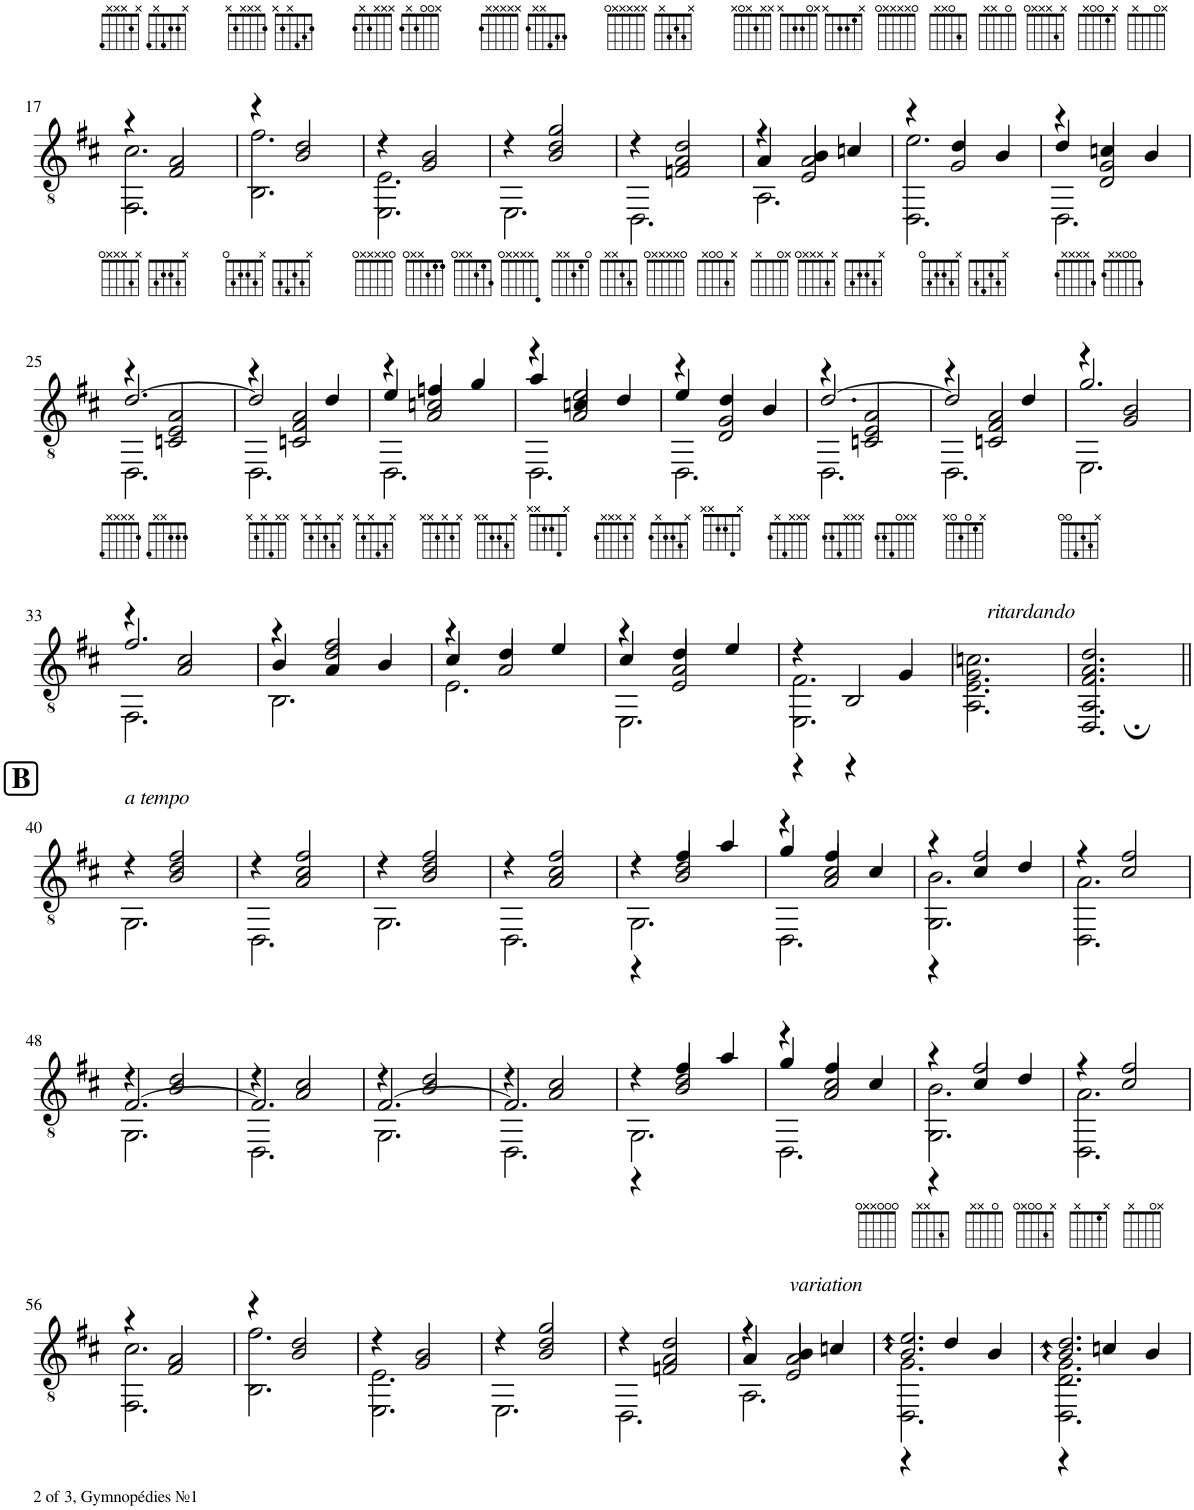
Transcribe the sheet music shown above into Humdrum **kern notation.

**kern
*part1
*staff1
*I"Piano
*I'Pno.
!!LO:PB:g=z
*clefGv2
*k[f#c#]
*M3/4
=17
*^
4r	2.FF#\ 2.c#\
2F#/ 2A/	.
=18	=18
4r	2.BB\ 2.f#\
2B/ 2d/	.
=19	=19
4r	2.EE\ 2.E\
2G/ 2B/	.
=20	=20
4r	2.EE\
2B/ 2d/ 2g/	.
=21	=21
4r	2.DD\
2Fn/ 2A/ 2d/	.
=22	=22
*	*^
4r	2.AA\	4A/
2E/ 2A/	.	4B/
.	.	4cn/
=23	=23	=23
4r	2.DD\ 2.e\	4ryy
2G/	.	4d/
.	.	4B/
=24	=24	=24
4r	2.DD\	4d/
2D/ 2G/	.	4cn/
.	.	4B/
!!LO:LB:g=z	!!	!!
=25	=25	=25
4r	2.DD\	[2.d/
2Cn/ 2E/ 2A/	.	.
=26	=26	=26
4r	2.DD\	2d/]
2Cn/ 2F#/ 2A/	.	.
.	.	4d/
=27	=27	=27
4r	2.DD\	4e/
2A/ 2cn/	.	4fn/
.	.	4g/
=28	=28	=28
4r	2.DD\	4a/
2A/ 2e/	.	4cn/
.	.	4d/
=29	=29	=29
4r	2.DD\	4e/
2D/ 2G/	.	4d/
.	.	4B/
=30	=30	=30
4r	2.DD\	[2.d/
2Cn/ 2E/ 2A/	.	.
=31	=31	=31
4r	2.DD\	2d/]
2Cn/ 2F#/ 2A/	.	.
.	.	4d/
=32	=32	=32
4r	2.EE\	2.g/
2G/ 2B/	.	.
!!LO:LB:g=z	!!	!!
=33	=33	=33
4r	2.FF#\	2.f#/
2A/ 2c#/	.	.
=34	=34	=34
4r	2.BB\	4B/
2d/ 2f#/	.	4A/
.	.	4B/
=35	=35	=35
4r	2.E\	4c#/
2A/	.	4d/
.	.	4e/
=36	=36	=36
4r	2.EE\	4c#/
2E/ 2A/	.	4d/
.	.	4e/
=37	=37	=37
4r	2.EE\ 2.F#\	4r
2BB/	.	4r
.	.	4G/
=38	=38	=38
!LO:TX:a:i:t=ritardando	!	!
*	*v	*v
2.ryy	2.AA\ 2.E\ 2.G\ 2.cn\
=39	=39
2.ryy	2.DD/; 2.AA/; 2.F#/; 2.A/; 2.d/;
!!LO:LB:g=z	!!
=40||	=40||
!!LO:REH:place=s1:a:B:cj:fs=14:t=B	!!
!LO:TX:a:i:t=a tempo	!
4r	2.GG\
2B/ 2d/ 2f#/	.
=41	=41
4r	2.DD\
2A/ 2c#/ 2f#/	.
=42	=42
4r	2.GG\
2B/ 2d/ 2f#/	.
=43	=43
4r	2.DD\
2A/ 2c#/ 2f#/	.
=44	=44
*	*^
4r	2.GG\	4r
2B/ 2d/	.	4f#/
.	.	4a/
=45	=45	=45
4r	2.DD\	4g/
2A/ 2c#/	.	4f#/
.	.	4c#/
=46	=46	=46
4r	2.GG\ 2.B\	4r
2f#/	.	4c#/
.	.	4d/
*	*v	*v
=47	=47
4r	2.DD\ 2.A\
2c#/ 2f#/	.
!!LO:LB:g=z	!!
=48	=48
*	*^
4r	2.GG\	[2.F#/
2B/ 2d/	.	.
=49	=49	=49
4r	2.DD\	2.F#/]
2A/ 2c#/	.	.
=50	=50	=50
4r	2.GG\	[2.F#/
2B/ 2d/	.	.
=51	=51	=51
4r	2.DD\	2.F#/]
2A/ 2c#/	.	.
=52	=52	=52
4r	2.GG\	4r
2B/ 2d/	.	4f#/
.	.	4a/
=53	=53	=53
4r	2.DD\	4g/
2A/ 2c#/	.	4f#/
.	.	4c#/
=54	=54	=54
4r	2.GG\ 2.B\	4r
2f#/	.	4c#/
.	.	4d/
*	*v	*v
=55	=55
4r	2.DD\ 2.A\
2c#/ 2f#/	.
!!LO:LB:g=z	!!
=56	=56
4r	2.FF#\ 2.c#\
2F#/ 2A/	.
=57	=57
4r	2.BB\ 2.f#\
2B/ 2d/	.
=58	=58
4r	2.EE\ 2.E\
2G/ 2B/	.
=59	=59
4r	2.EE\
2B/ 2d/ 2g/	.
=60	=60
4r	2.DD\
2Fn/ 2A/ 2d/	.
=61	=61
*	*^
!LO:TX:a:i:t=variation	!	!
4r	2.AA\	4A/
2E/ 2A/	.	4B/
.	.	4cn/
=62	=62	=62
2.B/ 2.e/	2.DD\ 2.G\	4r
.	.	4d/
.	.	4B/
=63	=63	=63
2.B/ 2.d/	2.DD\ 2.D\ 2.G\	4r
.	.	4cn/
.	.	4B/
*v	*v	*v
=
*-
